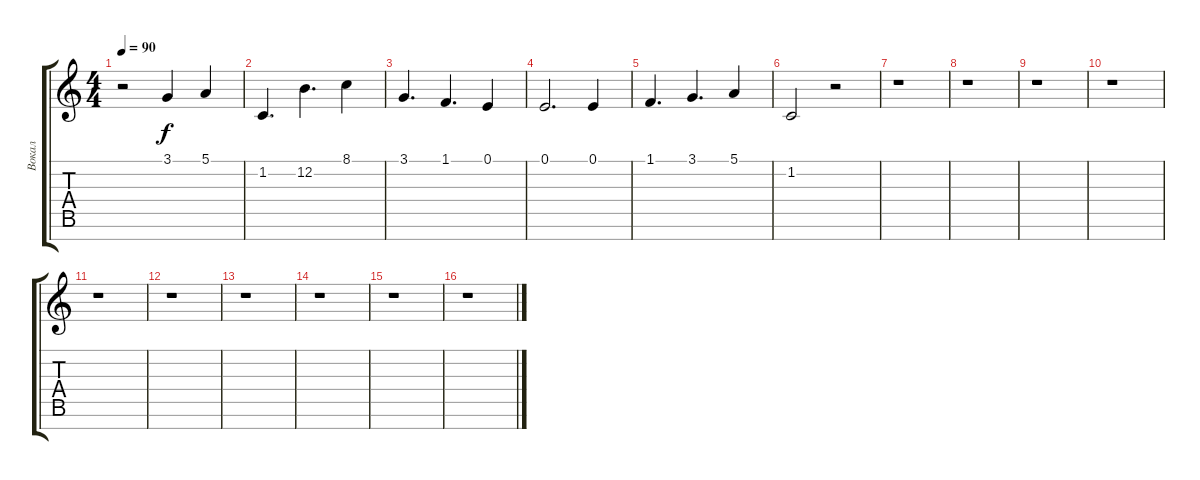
\track ("Вокал" "Вокал") {instrument synthvoice}
\staff {score tabs}
\tuning (E4 B3 G3 D3 A2 E2 B1) {hide}
\ts (4 4)
\tempo 90
\clef g2
\ks c
r.2{dy f} 3.1.4 5.1.4 |
1.2.4{d} 12.2.4{d} 8.1.4 |
3.1.4{d} 1.1.4{d} 0.1.4 |
0.1.2{d} 0.1.4 |
1.1.4{d} 3.1.4{d} 5.1.4 |
1.2.2 r.2 |
r.1 |
r.1 |
r.1 |
r.1 |
r.1 |
r.1 |
r.1 |
r.1 |
r.1 |
r.1
